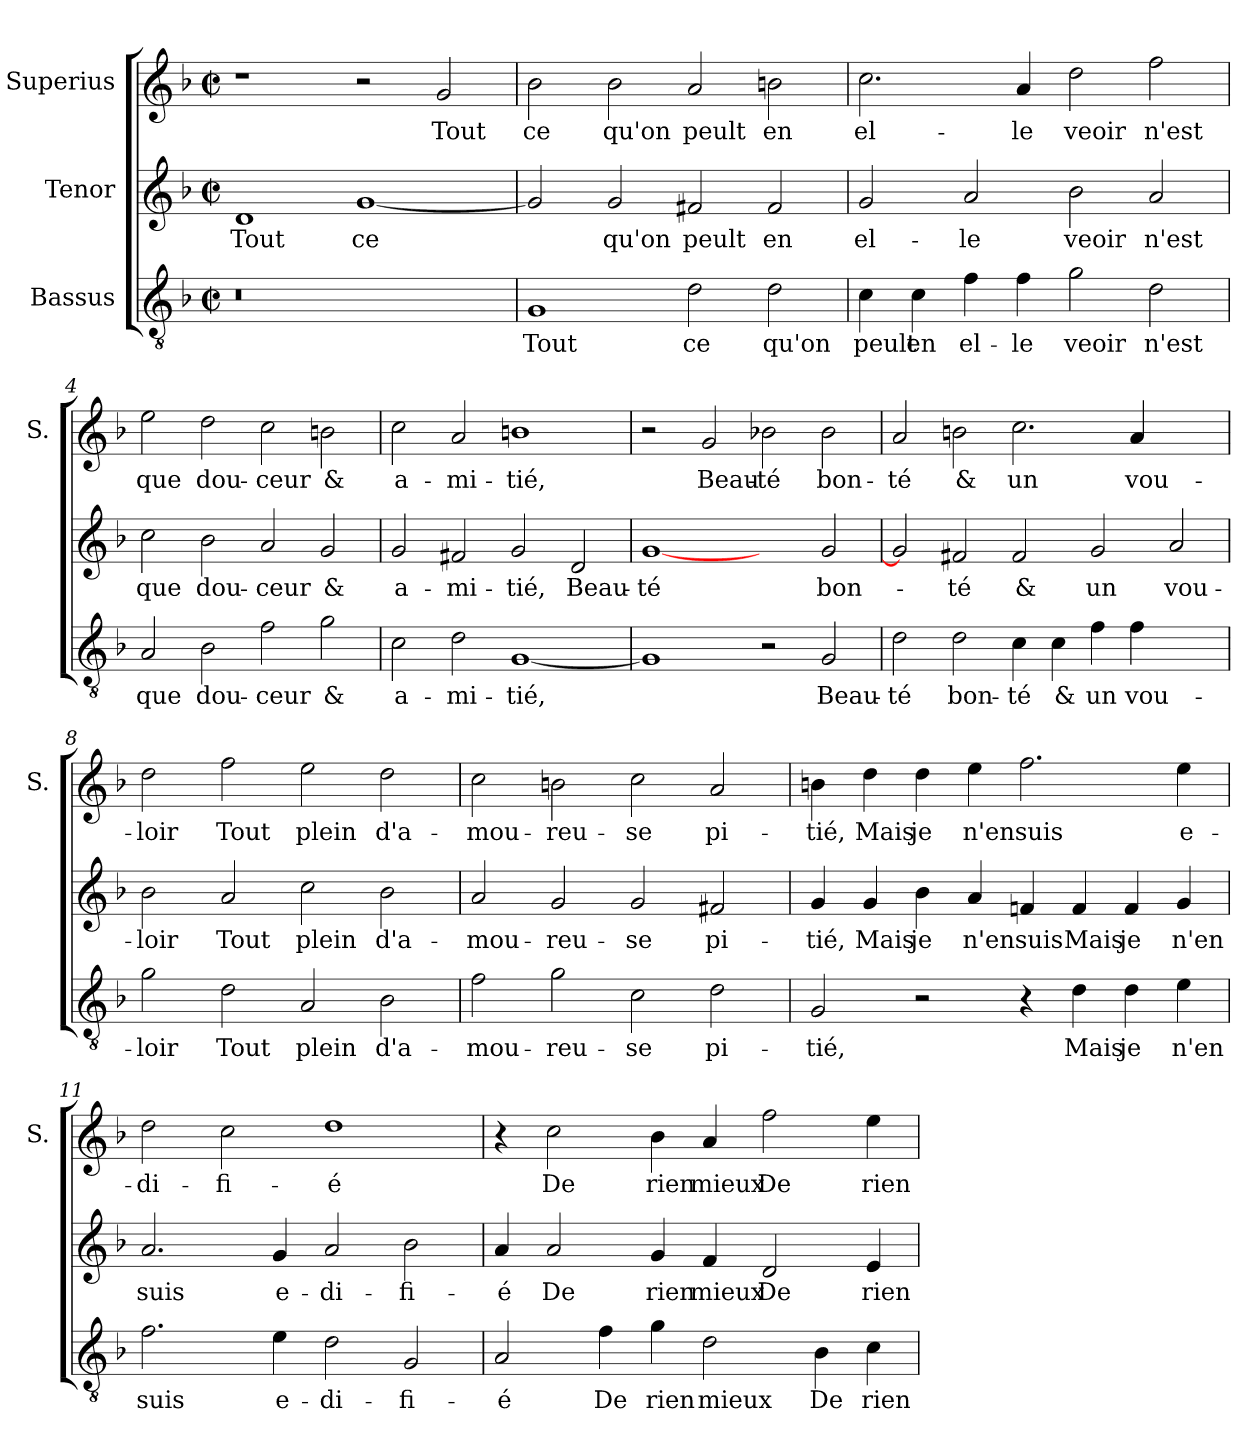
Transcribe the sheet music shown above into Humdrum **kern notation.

**kern	**text	**kern	**text	**kern	**text
*part3	*part3	*part2	*part2	*part1	*part1
*staff3	*staff3	*staff2	*staff2	*staff1	*staff1
*I"Bassus	*	*I"Tenor	*	*I"Superius	*
*	*	*	*	*I'S.	*
*clefGv2	*	*clefG2	*	*clefG2	*
*k[b-]	*	*k[b-]	*	*k[b-]	*
*F:	*	*F:	*	*F:	*
*M2/2	*	*M2/2	*	*M2/2	*
*met(c|)	*	*met(c|)	*	*met(c|)	*
=1	=1	=1	=1	=1	=1
!LO:N:vis=0	!	!	!	!	!
1r	.	1d/	Tout	1r	.
1ryy	.	[1g/	ce	2r	.
.	.	.	.	2g/	Tout
=2	=2	=2	=2	=2	=2
1G/	Tout	2g/]	.	2b-\	ce
.	.	2g/	qu'on	2b-\	qu'on
2d\	ce	2f#X/	peult	2a/	peult
2d\	qu'on	2f#/	en	2bn\	en
=3	=3	=3	=3	=3	=3
4c\	peult	2g/	el-	2.cc\	el-
4c\	en	.	.	.	.
4f\	el-	2a/	-le	.	.
4f\	-le	.	.	4a/	-le
2g\	veoir	2b-\	veoir	2dd\	veoir
2d\	n'est	2a/	n'est	2ff\	n'est
=4	=4	=4	=4	=4	=4
2A/	que	2cc\	que	2ee\	que
2B-\	dou-	2b-\	dou-	2dd\	dou-
2f\	-ceur	2a/	-ceur	2cc\	-ceur
2g\	&	2g/	&	2bn\	&
=5	=5	=5	=5	=5	=5
2c\	a-	2g/	a-	2cc\	a-
2d\	-mi-	2f#X/	-mi-	2a/	-mi-
[1G/	-tié,	2g/	-tié,	1bn\	-tié,
.	.	2d/	Beau-	.	.
!!LO:LB:g=z
=6	=6	=6	=6	=6	=6
1G/]	.	[1g/	-té	2r	.
.	.	.	.	2g/	Beau-
2r	.	2ryy	.	2b-X\	-té
2G/	Beau-	2g/	bon-	2b-\	bon-
=7	=7	=7	=7	=7	=7
2d\	-té	2g/]	.	2a/	-té
2d\	bon-	2f#X/	-té	2bn\	&
4c\	-té	2f#/	&	2.cc\	un
4c\	&	.	.	.	.
4f\	un	2g/	un	.	.
4f\	vou-	.	.	4a/	vou-
2ryy	.	2a/	vou-	2ryy	.
=8	=8	=8	=8	=8	=8
2g\	-loir	2b-\	-loir	2dd\	-loir
2d\	Tout	2a/	Tout	2ff\	Tout
2A/	plein	2cc\	plein	2ee\	plein
2B-\	d'a-	2b-\	d'a-	2dd\	d'a-
=9	=9	=9	=9	=9	=9
2f\	-mou-	2a/	-mou-	2cc\	-mou-
2g\	-reu-	2g/	-reu-	2bn\	-reu-
2c\	-se	2g/	-se	2cc\	-se
2d\	pi-	2f#X/	pi-	2a/	pi-
=10	=10	=10	=10	=10	=10
2G/	-tié,	4g/	-tié,	4bn\	-tié,
.	.	4g/	Mais	4dd\	Mais
2r	.	4b-\	je	4dd\	je
.	.	4a/	n'en	4ee\	n'en
4r	.	4fn/	suis	2.ff\	suis
4d\	Mais	4f/	Mais	.	.
4d\	je	4f/	je	.	.
4e\	n'en	4g/	n'en	4ee\	e-
!!LO:LB:g=z
=11	=11	=11	=11	=11	=11
2.f\	suis	2.a/	suis	2dd\	-di-
.	.	.	.	2cc\	-fi-
4e\	e-	4g/	e-	.	.
2d\	-di-	2a/	-di-	1dd\	-é
2G/	-fi-	2b-\	-fi-	.	.
=12	=12	=12	=12	=12	=12
2A/	-é	4a/	-é	4r	.
.	.	2a/	De	2cc\	De
4f\	De	.	.	.	.
4g\	rien	4g/	rien	4b-\	rien
2d\	mieux	4f/	mieux	4a/	mieux
.	.	2d/	De	2ff\	De
4B-\	De	.	.	.	.
4c\	rien	4e/	rien	4ee\	rien
=	=	=	=	=	=
*-	*-	*-	*-	*-	*-
